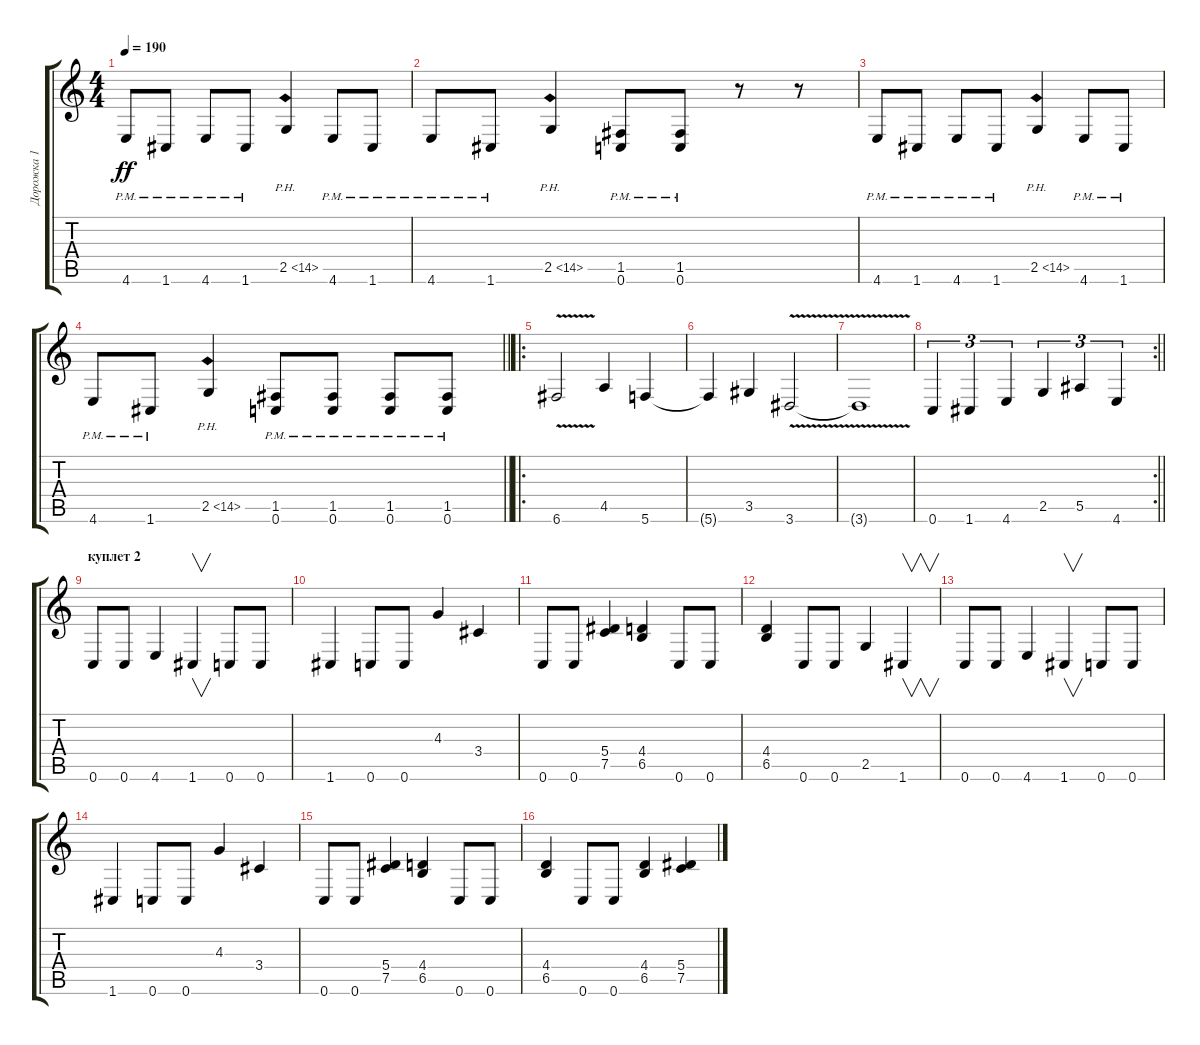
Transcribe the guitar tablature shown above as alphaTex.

\track ("Дорожка 1" "Дорожка 1") {instrument overdrivenguitar}
\staff {score tabs}
\tuning (C4 G3 Eb3 Bb2 F2 C2) {hide}
\ts (4 4)
\tempo 190
\clef g2
\ks c
4.6{pm}.8{dy ff} 1.6{pm}.8 4.6{pm}.8 1.6{pm}.8 2.5{ph 12}.4{instrument guitarharmonics} 4.6{pm}.8{instrument overdrivenguitar} 1.6{pm}.8 |
4.6{pm}.8 1.6{pm}.8 2.5{ph 12}.4{instrument guitarharmonics} (1.5{pm} 0.6{pm}).8{instrument overdrivenguitar} (1.5{pm} 0.6{pm}).8 r.8 r.8 |
4.6{pm}.8 1.6{pm}.8 4.6{pm}.8 1.6{pm}.8 2.5{ph 12}.4{instrument guitarharmonics} 4.6{pm}.8{instrument overdrivenguitar} 1.6{pm}.8 |
\barLineRight lightlight
4.6{pm}.8 1.6{pm}.8 2.5{ph 12}.4{instrument guitarharmonics} (1.5{pm} 0.6{pm}).8{instrument overdrivenguitar} (1.5{pm} 0.6{pm}).8 (1.5{pm} 0.6{pm}).8{instrument overdrivenguitar} (1.5{pm} 0.6{pm}).8 |
\ro
6.6{v}.2 4.5.4 5.6.4 |
5.6{t}.4 3.5.4 3.6{v}.2 |
3.6{t}.1 |
\rc 2
\barLineRight lightlight
0.6.4{tu (3 2)} 1.6.4{tu (3 2)} 4.6.4{tu (3 2)} 2.5.4{tu (3 2)} 5.5.4{tu (3 2)} 4.6.4{tu (3 2)} |
\section ("" "куплет 2")
0.6.8 0.6.8 4.6.4 1.6.4{v} 0.6.8 0.6.8 |
1.6.4 0.6.8 0.6.8 4.3.4{instrument guitarharmonics} 3.4.4 |
0.6.8{instrument overdrivenguitar} 0.6.8 (5.4 7.5).4 (4.4 6.5).4 0.6.8 0.6.8 |
(4.4 6.5).4 0.6.8 0.6.8 2.5.4 1.6.4{v} |
0.6.8 0.6.8 4.6.4 1.6.4{v} 0.6.8 0.6.8 |
1.6.4 0.6.8 0.6.8 4.3.4{instrument guitarharmonics} 3.4.4 |
0.6.8{instrument overdrivenguitar} 0.6.8 (5.4 7.5).4 (4.4 6.5).4 0.6.8 0.6.8 |
(4.4 6.5).4 0.6.8 0.6.8 (4.4 6.5).4 (5.4 7.5).4
